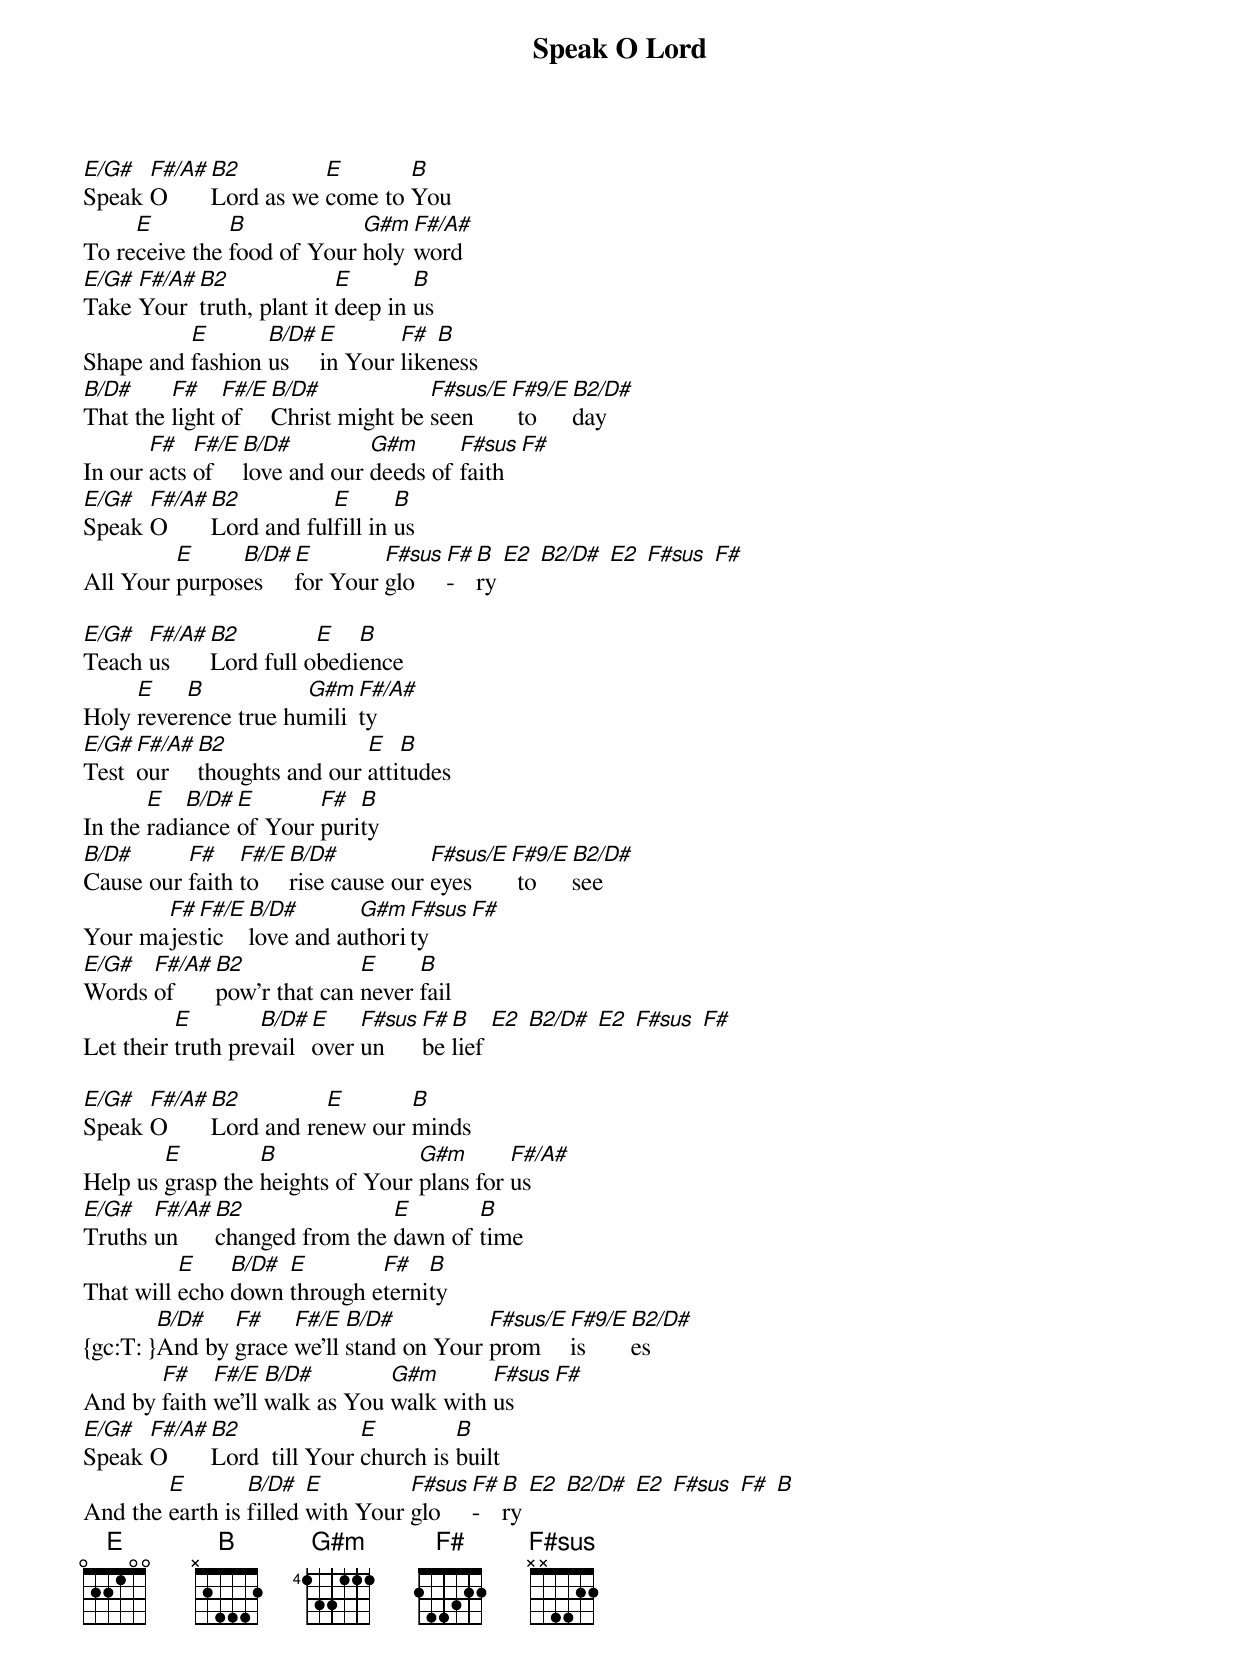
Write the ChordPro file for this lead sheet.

{title: Speak O Lord}
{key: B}
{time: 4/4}
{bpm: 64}
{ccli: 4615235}
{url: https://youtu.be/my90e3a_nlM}
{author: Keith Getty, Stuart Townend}
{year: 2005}
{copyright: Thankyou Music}

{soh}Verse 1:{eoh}
[E/G#]Speak [F#/A#]O [B2]Lord as we [E]come to [B]You
To re[E]ceive the [B]food of Your [G#m]holy [F#/A#]word
[E/G#]Take [F#/A#]Your [B2]truth, plant it [E]deep in [B]us
Shape and [E]fashion [B/D#]us [E]in Your [F#]like[B]ness
[B/D#]That the [F#]light [F#/E]of [B/D#]Christ might be [F#sus/E]seen [F#9/E] to[B2/D#]day
In our [F#]acts [F#/E]of [B/D#]love and our [G#m]deeds of [F#sus]faith [F#]
[E/G#]Speak [F#/A#]O [B2]Lord and ful[E]fill in [B]us
All Your [E]purpos[B/D#]es [E]for Your [F#sus]glo[F#]-[B]ry [E2] [B2/D#] [E2] [F#sus] [F#]

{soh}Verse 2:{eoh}
[E/G#]Teach [F#/A#]us [B2]Lord full o[E]bedi[B]ence
Holy [E]rever[B]ence true hu[G#m]mili[F#/A#]ty
[E/G#]Test [F#/A#]our [B2]thoughts and our [E]atti[B]tudes
In the [E]radi[B/D#]ance [E]of Your [F#]puri[B]ty
[B/D#]Cause our [F#]faith [F#/E]to [B/D#]rise cause our [F#sus/E]eyes [F#9/E] to [B2/D#]see
Your ma[F#]jes[F#/E]tic [B/D#]love and au[G#m]thori[F#sus]ty [F#]
[E/G#]Words [F#/A#]of [B2]pow'r that can [E]never [B]fail
Let their [E]truth pre[B/D#]vail [E]over [F#sus]un[F#]be[B]lief [E2] [B2/D#] [E2] [F#sus] [F#]

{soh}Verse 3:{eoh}
[E/G#]Speak [F#/A#]O [B2]Lord and re[E]new our [B]minds
Help us [E]grasp the [B]heights of Your [G#m]plans for [F#/A#]us
[E/G#]Truths [F#/A#]un[B2]changed from the [E]dawn of [B]time
That will [E]echo [B/D#]down [E]through e[F#]terni[B]ty
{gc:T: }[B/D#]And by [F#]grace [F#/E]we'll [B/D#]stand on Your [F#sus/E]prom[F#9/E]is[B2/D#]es
And by [F#]faith [F#/E]we'll [B/D#]walk as You [G#m]walk with [F#sus]us [F#]
[E/G#]Speak [F#/A#]O [B2]Lord  till Your [E]church is [B]built
And the [E]earth is [B/D#]filled [E]with Your [F#sus]glo[F#]-[B]ry [E2] [B2/D#] [E2] [F#sus] [F#] [B]
